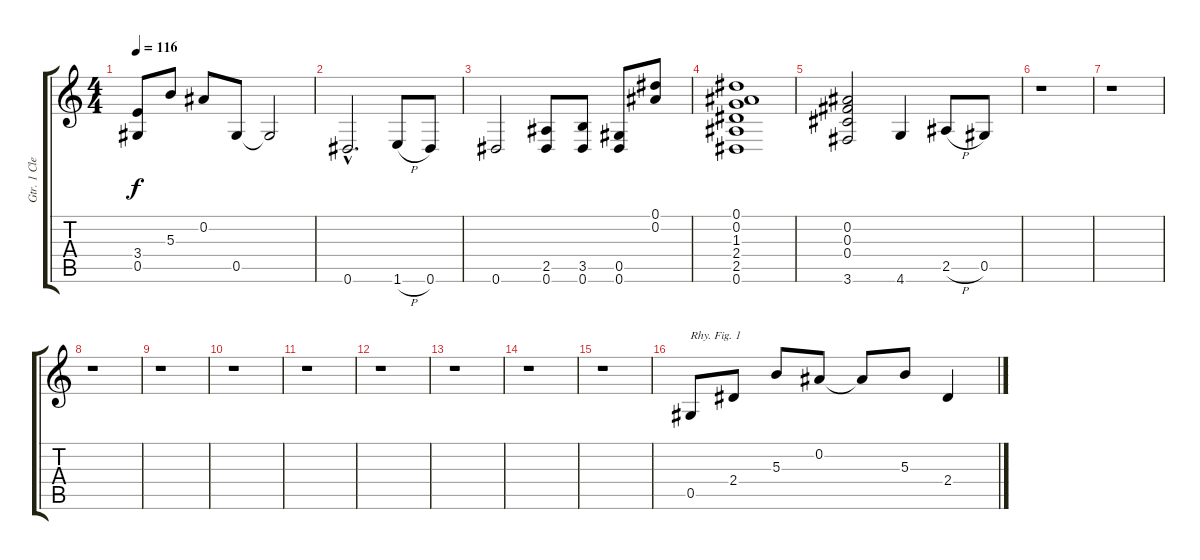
\track ("Gtr. 1 Clean pt. 2" "Gtr. 1 Cle") {instrument acousticguitarsteel}
\staff {score tabs}
\tuning (Eb4 Bb3 Gb3 Db3 Ab2 Eb2) {hide}
\ts (4 4)
\tempo 116
\clef g2
\ks c
(3.4 0.5).8{dy f} 5.3.8 0.2.8 0.5.8 0.5{t}.2 |
0.6{hac}.2{d} 1.6{h}.8 0.6.8 |
0.6.2 (2.5 0.6).8 (3.5 0.6).8 (0.5 0.6).8 (0.1 0.2).8 |
(0.1 0.2 1.3 2.4 2.5 0.6).1 |
(0.2 0.3 0.4 3.6).2 4.6.4 2.5{h}.8 0.5.8 |
r.1 |
r.1 |
r.1 |
r.1 |
r.1 |
r.1 |
r.1 |
r.1 |
r.1 |
r.1 |
0.5.8{txt "Rhy. Fig. 1"} 2.4.8 5.3.8 0.2.8 0.2{t}.8 5.3.8 2.4.4
